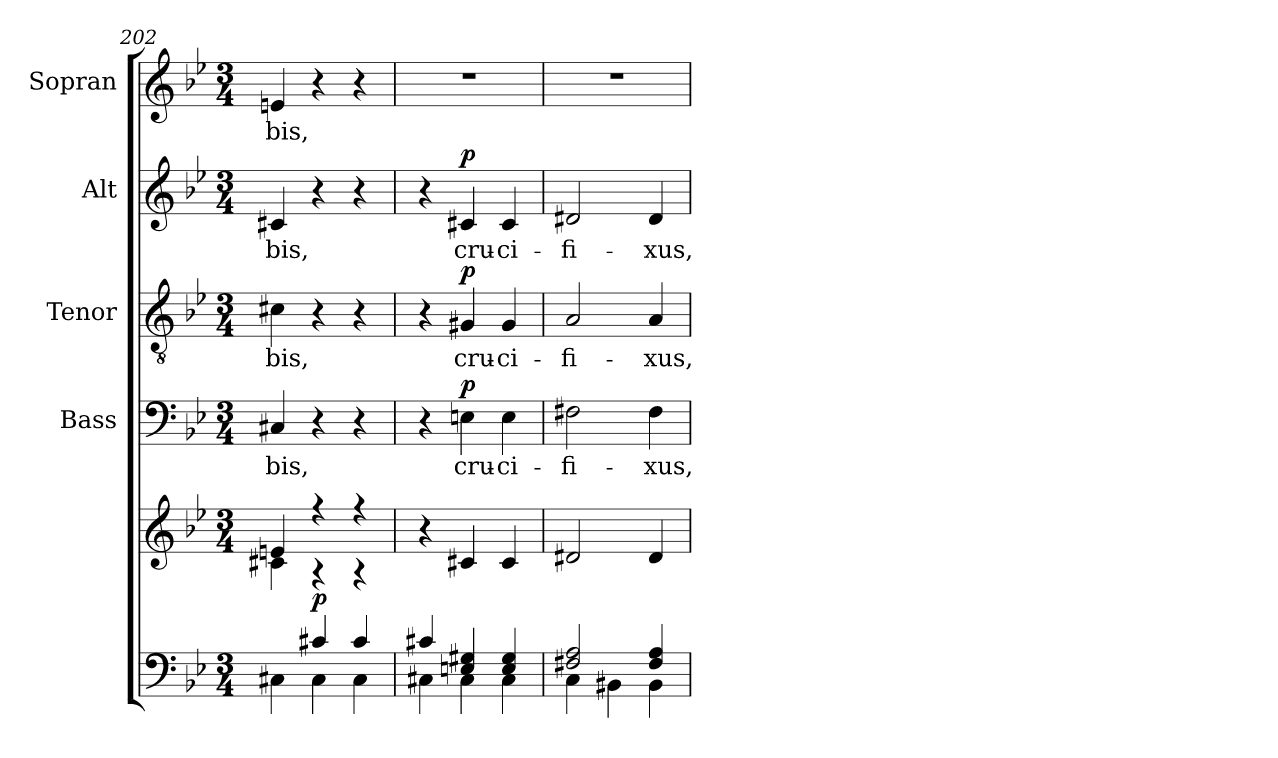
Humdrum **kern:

**kern	**kern	**dynam	**kern	**text	**dynam	**kern	**text	**dynam	**kern	**text	**dynam	**kern	**text
*part5	*part5	*part5	*part4	*part4	*part4	*part3	*part3	*part3	*part2	*part2	*part2	*part1	*part1
*staff6	*staff5	*staff5/6	*staff4	*staff4	*staff4	*staff3	*staff3	*staff3	*staff2	*staff2	*staff2	*staff1	*staff1
*	*	*	*I"Bass	*	*	*I"Tenor	*	*	*I"Alt	*	*	*I"Sopran	*
*	*	*	*I'B.	*	*	*I'T.	*	*	*I'A.	*	*	*I'S.	*
*clefF4	*clefG2	*	*clefF4	*	*	*clefGv2	*	*	*clefG2	*	*	*clefG2	*
*k[b-e-]	*k[b-e-]	*	*k[b-e-]	*	*	*k[b-e-]	*	*	*k[b-e-]	*	*	*k[b-e-]	*
*B-:	*B-:	*	*B-:	*	*	*B-:	*	*	*B-:	*	*	*B-:	*
*M3/4	*M3/4	*	*M3/4	*	*	*M3/4	*	*	*M3/4	*	*	*M3/4	*
=202	=202	=202	=202	=202	=202	=202	=202	=202	=202	=202	=202	=202	=202
*^	*^	*	*	*	*	*	*	*	*	*	*	*	*
!	!	!	!	!	!	!LO:LY:b	!	!	!LO:LY:b	!	!	!LO:LY:b	!	!	!LO:LY:b
4ryy	4C#X\	4en/	4c#X\	.	4C#X/	-bis,	.	4c#X\	-bis,	.	4c#X/	-bis,	.	4en/	-bis,
!	!	!	!	!LO:DY:b	!	!	!	!	!	!	!	!	!	!	!
4c#X/	4C#\	4r	4r	p	4r	.	.	4r	.	.	4r	.	.	4r	.
4c#/	4C#\	4r	4r	.	4r	.	.	4r	.	.	4r	.	.	4r	.
*	*	*v	*v	*	*	*	*	*	*	*	*	*	*	*	*
=203	=203	=203	=203	=203	=203	=203	=203	=203	=203	=203	=203	=203	=203	=203
4c#X/	4C#X\	4r	.	4r	.	.	4r	.	.	4r	.	.	2.r	.
!	!	!	!	!	!LO:LY:b	!LO:DY:a	!	!LO:LY:b	!LO:DY:a	!	!LO:LY:b	!LO:DY:a	!	!
4En/ 4G#X/	4C#\	4c#X/	.	4En\	cru-	p	4G#X/	cru-	p	4c#X/	cru-	p	.	.
!	!	!	!	!	!LO:LY:b	!	!	!LO:LY:b	!	!	!LO:LY:b	!	!	!
4E/ 4G#/	4C#\	4c#/	.	4E\	-ci-	.	4G#/	-ci-	.	4c#/	-ci-	.	.	.
=204	=204	=204	=204	=204	=204	=204	=204	=204	=204	=204	=204	=204	=204	=204
!	!	!	!	!	!LO:LY:b	!	!	!LO:LY:b	!	!	!LO:LY:b	!	!	!
2F#X/ 2A/	4C\	2d#X/	.	2F#X\	-fi-	.	2A/	-fi-	.	2d#X/	-fi-	.	2.r	.
.	4BB#X\	.	.	.	.	.	.	.	.	.	.	.	.	.
!	!	!	!	!	!LO:LY:b	!	!	!LO:LY:b	!	!	!LO:LY:b	!	!	!
4F#/ 4A/	4BB#\	4d#/	.	4F#\	-xus,	.	4A/	-xus,	.	4d#/	-xus,	.	.	.
*v	*v	*	*	*	*	*	*	*	*	*	*	*	*	*
=	=	=	=	=	=	=	=	=	=	=	=	=	=
*-	*-	*-	*-	*-	*-	*-	*-	*-	*-	*-	*-	*-	*-
